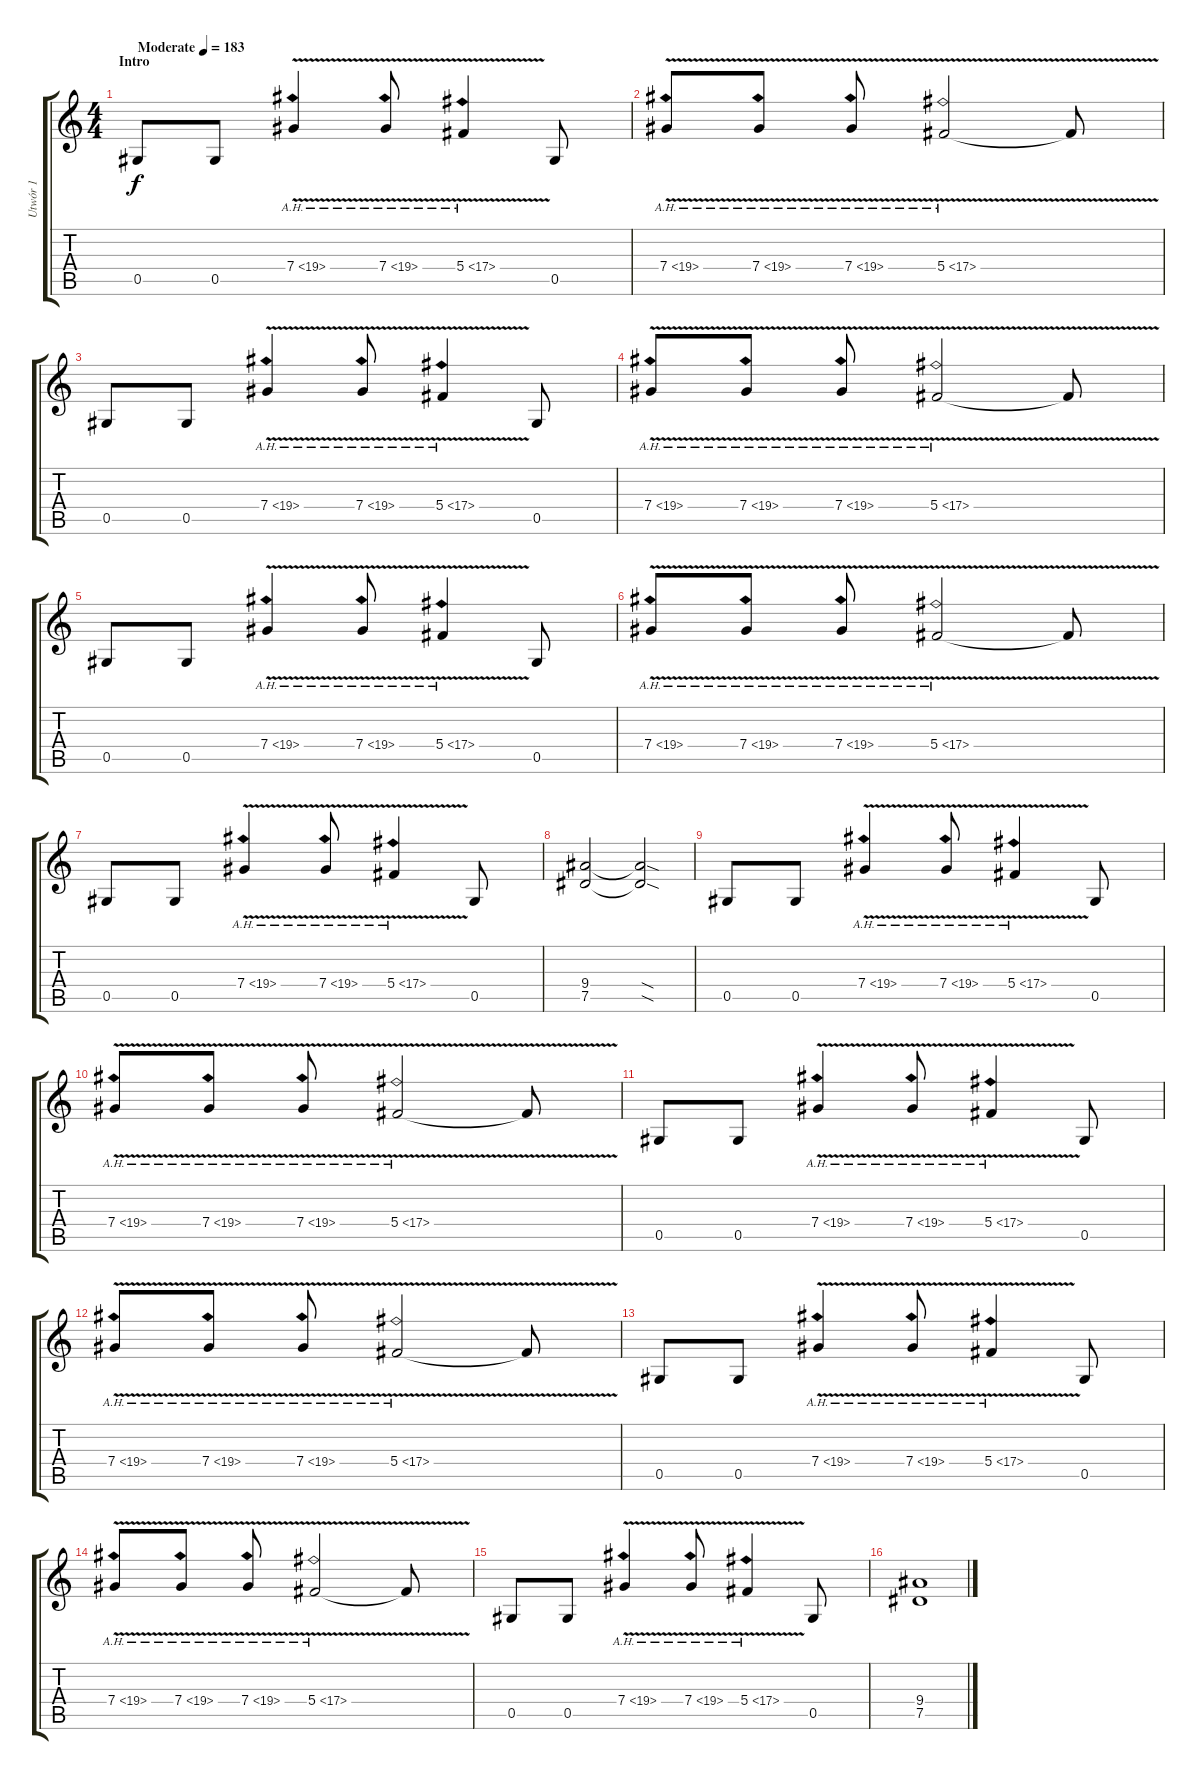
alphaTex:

\track ("Utwór 1" "Utwór 1") {instrument distortionguitar}
\staff {score tabs}
\tuning (Eb4 Bb3 Gb3 Db3 Ab2 Eb2) {hide}
\ts (4 4)
\section ("" "Intro")
\tempo (183 "Moderate")
\clef g2
\ks c
0.5.8{dy f instrument distortionguitar} 0.5.8 7.4{ah 12 v}.4 7.4{ah 12 v}.8 5.4{ah 12 v}.4 0.5.8 |
7.4{ah 12 v}.8 7.4{ah 12 v}.8 7.4{ah 12 v}.8 5.4{ah 12 v}.2 5.4{t}.8 |
0.5.8 0.5.8 7.4{ah 12 v}.4 7.4{ah 12 v}.8 5.4{ah 12 v}.4 0.5.8 |
7.4{ah 12 v}.8 7.4{ah 12 v}.8 7.4{ah 12 v}.8 5.4{ah 12 v}.2 5.4{t}.8 |
0.5.8 0.5.8 7.4{ah 12 v}.4 7.4{ah 12 v}.8 5.4{ah 12 v}.4 0.5.8 |
7.4{ah 12 v}.8 7.4{ah 12 v}.8 7.4{ah 12 v}.8 5.4{ah 12 v}.2 5.4{t}.8 |
0.5.8 0.5.8 7.4{ah 12 v}.4 7.4{ah 12 v}.8 5.4{ah 12 v}.4 0.5.8 |
(9.4 7.5).2 (9.4{sod t} 7.5{sod t}).2 |
0.5.8 0.5.8 7.4{ah 12 v}.4 7.4{ah 12 v}.8 5.4{ah 12 v}.4 0.5.8 |
7.4{ah 12 v}.8 7.4{ah 12 v}.8 7.4{ah 12 v}.8 5.4{ah 12 v}.2 5.4{t}.8 |
0.5.8 0.5.8 7.4{ah 12 v}.4 7.4{ah 12 v}.8 5.4{ah 12 v}.4 0.5.8 |
7.4{ah 12 v}.8 7.4{ah 12 v}.8 7.4{ah 12 v}.8 5.4{ah 12 v}.2 5.4{t}.8 |
0.5.8 0.5.8 7.4{ah 12 v}.4 7.4{ah 12 v}.8 5.4{ah 12 v}.4 0.5.8 |
7.4{ah 12 v}.8 7.4{ah 12 v}.8 7.4{ah 12 v}.8 5.4{ah 12 v}.2 5.4{t}.8 |
0.5.8 0.5.8 7.4{ah 12 v}.4 7.4{ah 12 v}.8 5.4{ah 12 v}.4 0.5.8 |
(9.4 7.5).1
